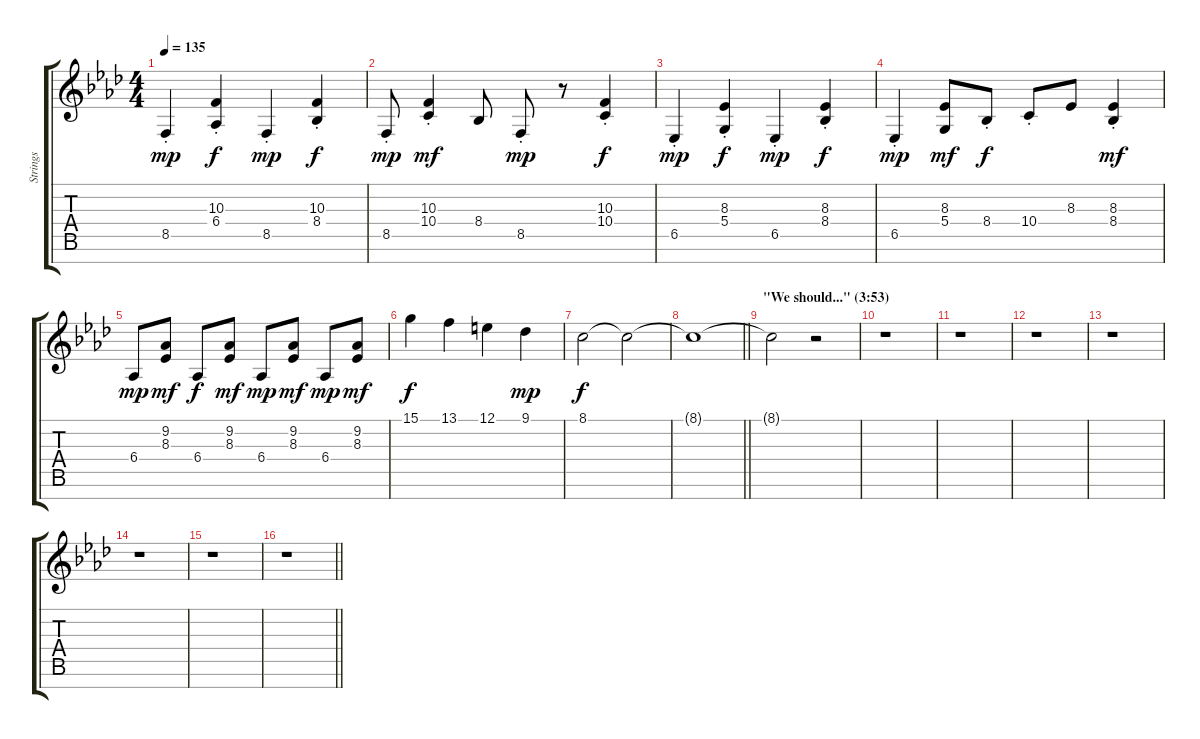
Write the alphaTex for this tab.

\track ("Strings" "Strings") {instrument stringensemble1}
\staff {score tabs}
\tuning (E4 B3 G3 D3 A2 E2 B1) {hide}
\ts (4 4)
\tempo 135
\clef g2
\ks fminor
8.5{st}.4{dy mp} (10.3{st} 6.4{st}).4{dy f} 8.5{st}.4{dy mp} (10.3{st} 8.4{st}).4{dy f} |
8.5{st}.8{dy mp} (10.3{st} 10.4{st}).4{dy mf} 8.4.8 8.5{st}.8{dy mp} r.8 (10.3{st} 10.4{st}).4{dy f} |
6.5{st}.4{dy mp} (8.3{st} 5.4{st}).4{dy f} 6.5{st}.4{dy mp} (8.3{st} 8.4{st}).4{dy f} |
6.5{st}.4{dy mp} (8.3 5.4).8{dy mf} 8.4{st}.8{dy f} 10.4{st}.8 8.3.8 (8.3{st} 8.4{st}).4{dy mf} |
6.4.8{dy mp} (9.2 8.3).8{dy mf} 6.4.8{dy f} (9.2 8.3).8{dy mf} 6.4.8{dy mp} (9.2 8.3).8{dy mf} 6.4.8{dy mp} (9.2 8.3).8{dy mf} |
15.1.4{dy f volume 11 balance 5} 13.1.4 12.1.4 9.1.4{dy mp} |
8.1.2{dy f} 8.1{t}.2{volume 0} |
\barLineRight lightlight
8.1{t}.1 |
\section ("" "\"We should...\" (3:53)")
8.1{t}.2 r.2 |
r.1 |
r.1 |
r.1 |
r.1 |
r.1 |
r.1 |
\barLineRight lightlight
r.1
